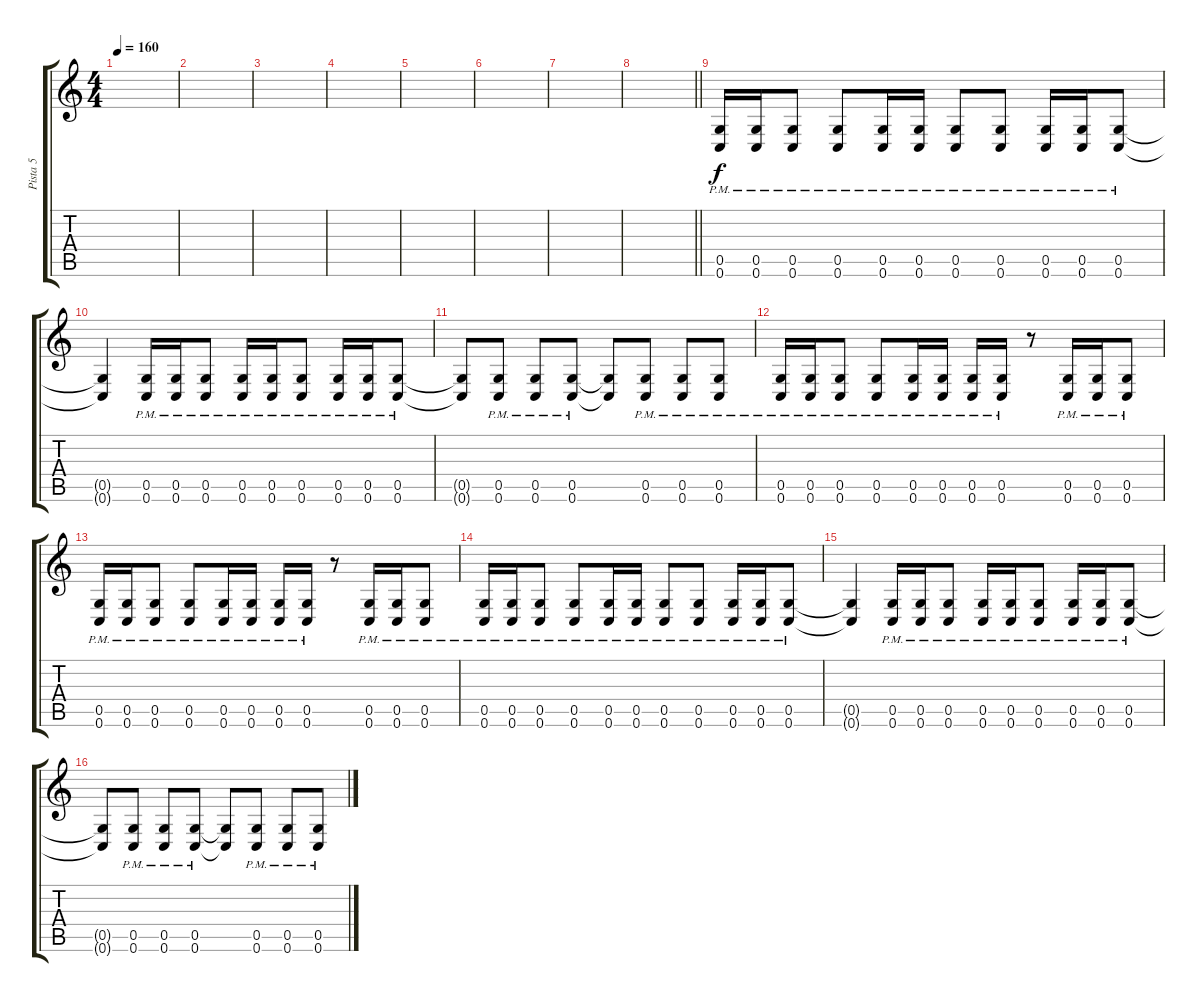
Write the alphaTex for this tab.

\track ("Pista 5" "Pista 5") {instrument distortionguitar}
\staff {score tabs}
\tuning (D4 A3 F3 C3 G2 C2) {hide}
\ts (4 4)
\tempo 160
\clef g2
\ks c
|
|
|
|
|
|
|
\barLineRight lightlight
|
(0.5{pm} 0.6{pm}).16{volume 16 instrument distortionguitar} (0.5{pm} 0.6{pm}).16 (0.5{pm} 0.6{pm}).8 (0.5{pm} 0.6{pm}).8 (0.5{pm} 0.6{pm}).16 (0.5{pm} 0.6{pm}).16 (0.5{pm} 0.6{pm}).8 (0.5{pm} 0.6{pm}).8 (0.5{pm} 0.6{pm}).16 (0.5{pm} 0.6{pm}).16 (0.5{pm} 0.6{pm}).8 |
(0.5{t} 0.6{t}).4 (0.5{pm} 0.6{pm}).16 (0.5{pm} 0.6{pm}).16 (0.5{pm} 0.6{pm}).8 (0.5{pm} 0.6{pm}).16 (0.5{pm} 0.6{pm}).16 (0.5{pm} 0.6{pm}).8 (0.5{pm} 0.6{pm}).16 (0.5{pm} 0.6{pm}).16 (0.5{pm} 0.6{pm}).8 |
(0.5{t} 0.6{t}).8 (0.5{pm} 0.6{pm}).8 (0.5{pm} 0.6{pm}).8 (0.5{pm} 0.6{pm}).8 (0.5{t} 0.6{t}).8 (0.5{pm} 0.6{pm}).8 (0.5{pm} 0.6{pm}).8 (0.5{pm} 0.6{pm}).8 |
(0.5{pm} 0.6{pm}).16 (0.5{pm} 0.6{pm}).16 (0.5{pm} 0.6{pm}).8 (0.5{pm} 0.6{pm}).8 (0.5{pm} 0.6{pm}).16 (0.5{pm} 0.6{pm}).16 (0.5{pm} 0.6{pm}).16 (0.5{pm} 0.6{pm}).16 r.8 (0.5{pm} 0.6{pm}).16 (0.5{pm} 0.6{pm}).16 (0.5{pm} 0.6{pm}).8 |
(0.5{pm} 0.6{pm}).16 (0.5{pm} 0.6{pm}).16 (0.5{pm} 0.6{pm}).8 (0.5{pm} 0.6{pm}).8 (0.5{pm} 0.6{pm}).16 (0.5{pm} 0.6{pm}).16 (0.5{pm} 0.6{pm}).16 (0.5{pm} 0.6{pm}).16 r.8 (0.5{pm} 0.6{pm}).16 (0.5{pm} 0.6{pm}).16 (0.5{pm} 0.6{pm}).8 |
(0.5{pm} 0.6{pm}).16 (0.5{pm} 0.6{pm}).16 (0.5{pm} 0.6{pm}).8 (0.5{pm} 0.6{pm}).8 (0.5{pm} 0.6{pm}).16 (0.5{pm} 0.6{pm}).16 (0.5{pm} 0.6{pm}).8 (0.5{pm} 0.6{pm}).8 (0.5{pm} 0.6{pm}).16 (0.5{pm} 0.6{pm}).16 (0.5{pm} 0.6{pm}).8 |
(0.5{t} 0.6{t}).4 (0.5{pm} 0.6{pm}).16 (0.5{pm} 0.6{pm}).16 (0.5{pm} 0.6{pm}).8 (0.5{pm} 0.6{pm}).16 (0.5{pm} 0.6{pm}).16 (0.5{pm} 0.6{pm}).8 (0.5{pm} 0.6{pm}).16 (0.5{pm} 0.6{pm}).16 (0.5{pm} 0.6{pm}).8 |
(0.5{t} 0.6{t}).8 (0.5{pm} 0.6{pm}).8 (0.5{pm} 0.6{pm}).8 (0.5{pm} 0.6{pm}).8 (0.5{t} 0.6{t}).8 (0.5{pm} 0.6{pm}).8 (0.5{pm} 0.6{pm}).8 (0.5{pm} 0.6{pm}).8
